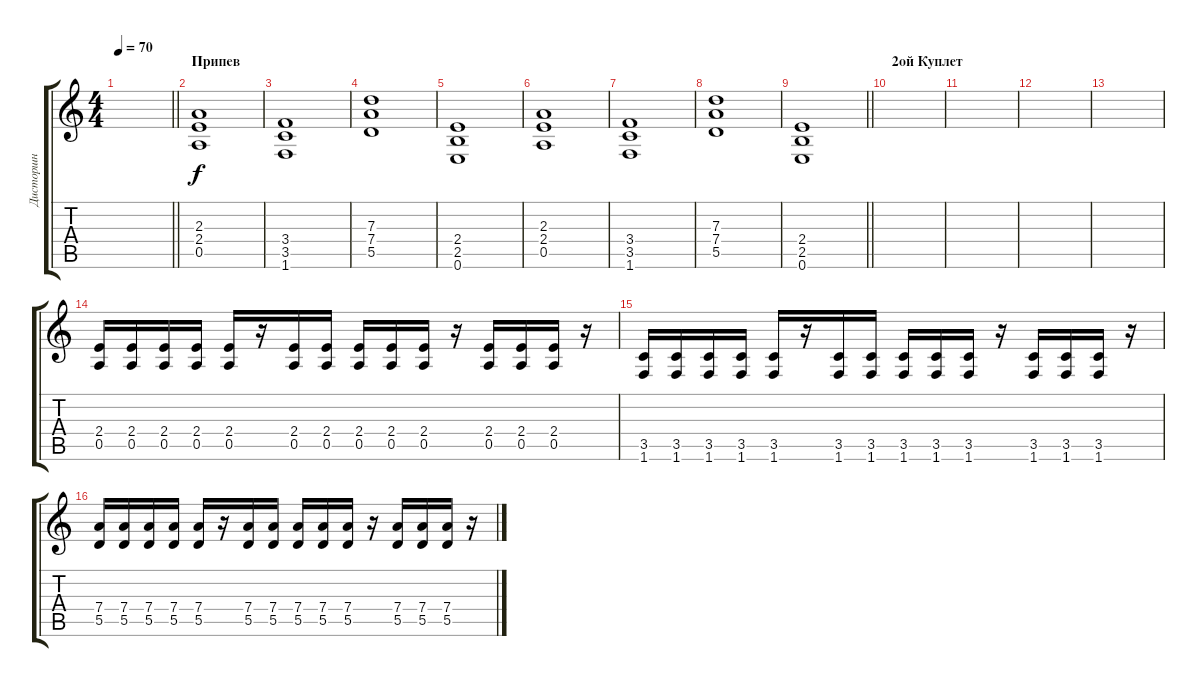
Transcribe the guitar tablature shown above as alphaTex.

\track ("Дисторшн" "Дисторшн") {instrument distortionguitar}
\staff {score tabs}
\tuning (E4 B3 G3 D3 A2 E2) {hide}
\ts (4 4)
\tempo 70
\clef g2
\barLineRight lightlight
\ks c
|
\section ("" "Припев")
(2.3 2.4 0.5).1 |
(3.4 3.5 1.6).1 |
(7.3 7.4 5.5).1 |
(2.4 2.5 0.6).1 |
(2.3 2.4 0.5).1 |
(3.4 3.5 1.6).1 |
(7.3 7.4 5.5).1 |
\barLineRight lightlight
(2.4 2.5 0.6).1 |
\section ("" "2ой Куплет")
|
|
|
|
(2.4 0.5).16 (2.4 0.5).16 (2.4 0.5).16 (2.4 0.5).16 (2.4 0.5).16 r.16 (2.4 0.5).16 (2.4 0.5).16 (2.4 0.5).16 (2.4 0.5).16 (2.4 0.5).16 r.16 (2.4 0.5).16 (2.4 0.5).16 (2.4 0.5).16 r.16 |
(3.5 1.6).16 (3.5 1.6).16 (3.5 1.6).16 (3.5 1.6).16 (3.5 1.6).16 r.16 (3.5 1.6).16 (3.5 1.6).16 (3.5 1.6).16 (3.5 1.6).16 (3.5 1.6).16 r.16 (3.5 1.6).16 (3.5 1.6).16 (3.5 1.6).16 r.16 |
(7.4 5.5).16 (7.4 5.5).16 (7.4 5.5).16 (7.4 5.5).16 (7.4 5.5).16 r.16 (7.4 5.5).16 (7.4 5.5).16 (7.4 5.5).16 (7.4 5.5).16 (7.4 5.5).16 r.16 (7.4 5.5).16 (7.4 5.5).16 (7.4 5.5).16 r.16
